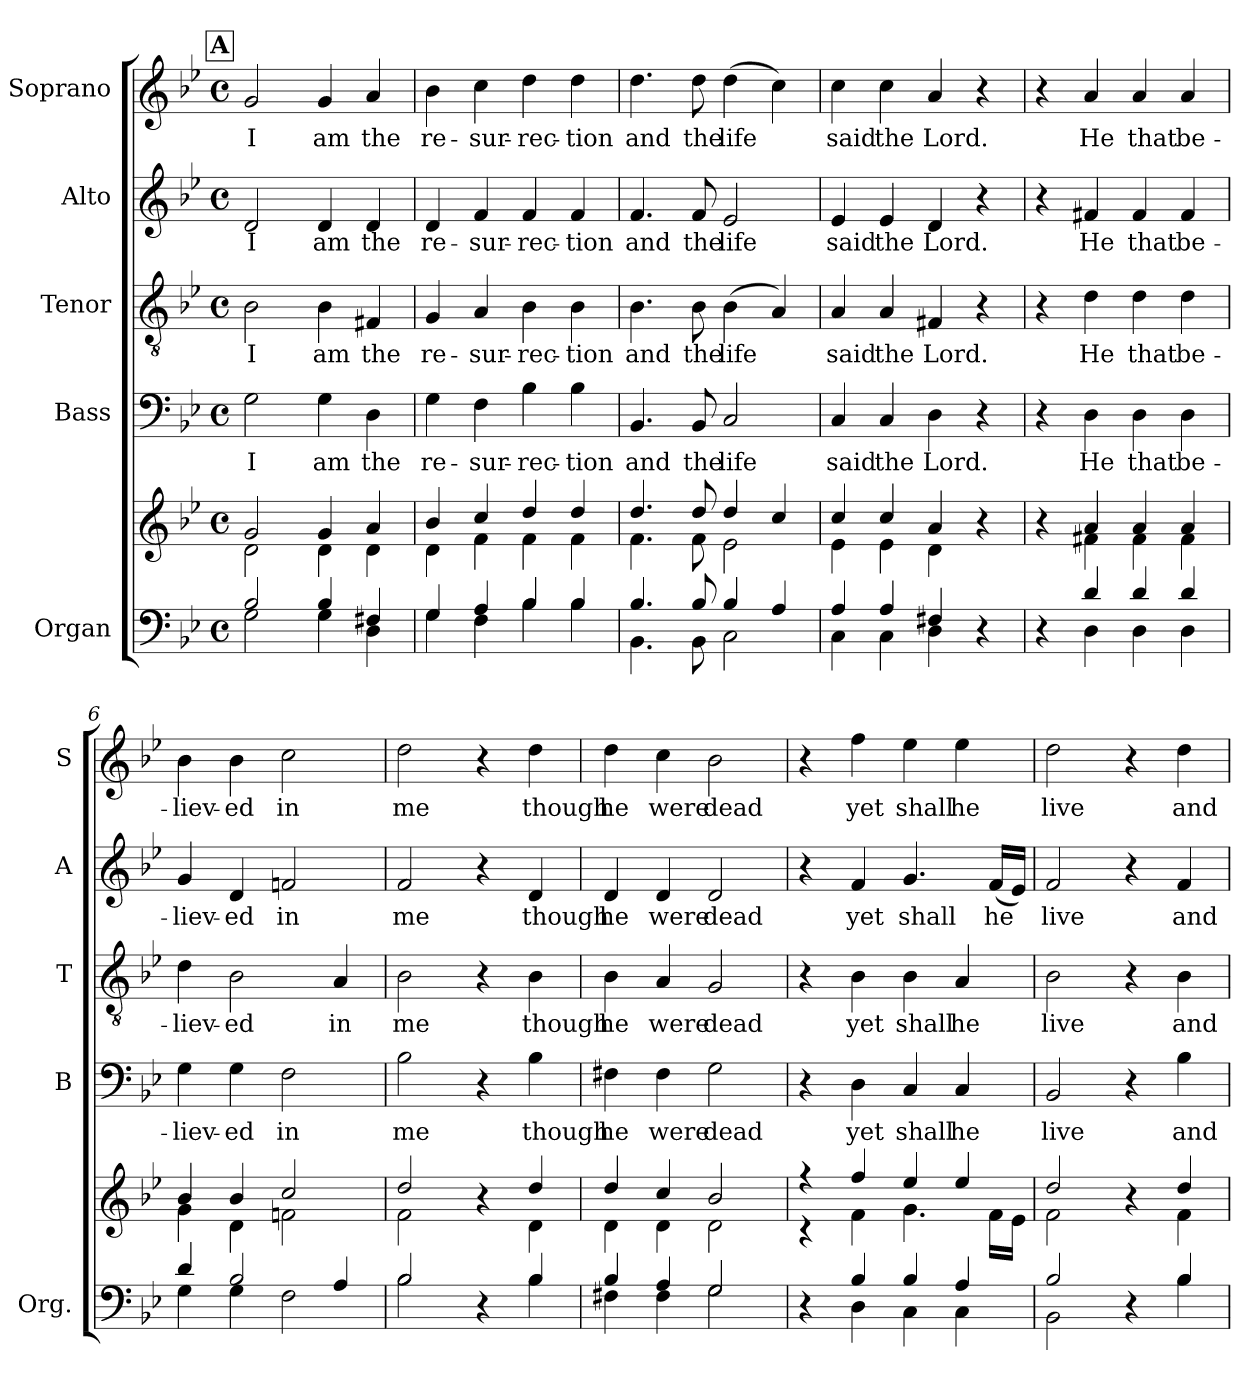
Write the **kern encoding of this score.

**kern	**kern	**kern	**text	**kern	**text	**kern	**text	**kern	**text
*part5	*part5	*part4	*part4	*part3	*part3	*part2	*part2	*part1	*part1
*staff6	*staff5	*staff4	*staff4	*staff3	*staff3	*staff2	*staff2	*staff1	*staff1
*I"Organ	*	*I"Bass	*	*I"Tenor	*	*I"Alto	*	*I"Soprano	*
*I'Org.	*	*I'B	*	*I'T	*	*I'A	*	*I'S	*
*clefF4	*clefG2	*clefF4	*	*clefGv2	*	*clefG2	*	*clefG2	*
*k[b-e-]	*k[b-e-]	*k[b-e-]	*	*k[b-e-]	*	*k[b-e-]	*	*k[b-e-]	*
*g:	*g:	*g:	*	*g:	*	*g:	*	*g:	*
*M4/4	*M4/4	*M4/4	*	*M4/4	*	*M4/4	*	*M4/4	*
*met(c)	*met(c)	*met(c)	*	*met(c)	*	*met(c)	*	*met(c)	*
!!LO:REH:place=s1:a:B:fs=11.2:t=A
=1	=1	=1	=1	=1	=1	=1	=1	=1	=1
*^	*^	*	*	*	*	*	*	*	*
!	!	!	!	!	!LO:LY:b	!	!LO:LY:b	!	!LO:LY:b	!	!LO:LY:b
2B-/	2G\	2g/	2d\	2G\	I	2B-\	I	2d/	I	2g/	I
!	!	!	!	!	!LO:LY:b	!	!LO:LY:b	!	!LO:LY:b	!	!LO:LY:b
4B-/	4G\	4g/	4d\	4G\	am	4B-\	am	4d/	am	4g/	am
!	!	!	!	!	!LO:LY:b	!	!LO:LY:b	!	!LO:LY:b	!	!LO:LY:b
4F#X/	4D\	4a/	4d\	4D\	the	4F#X/	the	4d/	the	4a/	the
=2	=2	=2	=2	=2	=2	=2	=2	=2	=2	=2	=2
!	!	!	!	!	!LO:LY:b	!	!LO:LY:b	!	!LO:LY:b	!	!LO:LY:b
4G/	4G\	4b-/	4d\	4G\	re-	4G/	re-	4d/	re-	4b-\	re-
!	!	!	!	!	!LO:LY:b	!	!LO:LY:b	!	!LO:LY:b	!	!LO:LY:b
4A/	4F\	4cc/	4f\	4F\	-sur-	4A/	-sur-	4f/	-sur-	4cc\	-sur-
!	!	!	!	!	!LO:LY:b	!	!LO:LY:b	!	!LO:LY:b	!	!LO:LY:b
4B-/	4B-\	4dd/	4f\	4B-\	-rec-	4B-\	-rec-	4f/	-rec-	4dd\	-rec-
!	!	!	!	!	!LO:LY:b	!	!LO:LY:b	!	!LO:LY:b	!	!LO:LY:b
4B-/	4B-\	4dd/	4f\	4B-\	-tion	4B-\	-tion	4f/	-tion	4dd\	-tion
=3	=3	=3	=3	=3	=3	=3	=3	=3	=3	=3	=3
!	!	!	!	!	!LO:LY:b	!	!LO:LY:b	!	!LO:LY:b	!	!LO:LY:b
4.B-/	4.BB-\	4.dd/	4.f\	4.BB-/	and	4.B-\	and	4.f/	and	4.dd\	and
!	!	!	!	!	!LO:LY:b	!	!LO:LY:b	!	!LO:LY:b	!	!LO:LY:b
8B-/	8BB-\	8dd/	8f\	8BB-/	the	8B-\	the	8f/	the	8dd\	the
!	!	!	!	!	!LO:LY:b	!	!LO:LY:b	!	!LO:LY:b	!	!LO:LY:b
4B-/	2C\	4dd/	2e-\	2C/	life	(>4B-\	life	2e-/	life	(>4dd\	life
4A/	.	4cc/	.	.	.	4A/)	.	.	.	4cc\)	.
=4	=4	=4	=4	=4	=4	=4	=4	=4	=4	=4	=4
!	!	!	!	!	!LO:LY:b	!	!LO:LY:b	!	!LO:LY:b	!	!LO:LY:b
4A/	4C\	4cc/	4e-\	4C/	said	4A/	said	4e-/	said	4cc\	said
!	!	!	!	!	!LO:LY:b	!	!LO:LY:b	!	!LO:LY:b	!	!LO:LY:b
4A/	4C\	4cc/	4e-\	4C/	the	4A/	the	4e-/	the	4cc\	the
!	!	!	!	!	!LO:LY:b	!	!LO:LY:b	!	!LO:LY:b	!	!LO:LY:b
4F#X/	4D\	4a/	4d\	4D\	Lord.	4F#X/	Lord.	4d/	Lord.	4a/	Lord.
4r	4ryy	4r	4ryy	4r	.	4r	.	4r	.	4r	.
=5	=5	=5	=5	=5	=5	=5	=5	=5	=5	=5	=5
4r	4ryy	4r	4ryy	4r	.	4r	.	4r	.	4r	.
!	!	!	!	!	!LO:LY:b	!	!LO:LY:b	!	!LO:LY:b	!	!LO:LY:b
4d/	4D\	4a/	4f#X\	4D\	He	4d\	He	4f#X/	He	4a/	He
!	!	!	!	!	!LO:LY:b	!	!LO:LY:b	!	!LO:LY:b	!	!LO:LY:b
4d/	4D\	4a/	4f#\	4D\	that	4d\	that	4f#/	that	4a/	that
!	!	!	!	!	!LO:LY:b	!	!LO:LY:b	!	!LO:LY:b	!	!LO:LY:b
4d/	4D\	4a/	4f#\	4D\	be-	4d\	be-	4f#/	be-	4a/	be-
!!LO:LB:g=z
=6	=6	=6	=6	=6	=6	=6	=6	=6	=6	=6	=6
!	!	!	!	!	!LO:LY:b	!	!LO:LY:b	!	!LO:LY:b	!	!LO:LY:b
4d/	4G\	4b-/	4g\	4G\	-liev-	4d\	-liev-	4g/	-liev-	4b-\	-liev-
!	!	!	!	!	!LO:LY:b	!	!LO:LY:b	!	!LO:LY:b	!	!LO:LY:b
2B-/	4G\	4b-/	4d\	4G\	-ed	2B-\	-ed	4d/	-ed	4b-\	-ed
!	!	!	!	!	!LO:LY:b	!	!	!	!LO:LY:b	!	!LO:LY:b
.	2F\	2cc/	2fni\	2F\	in	.	.	2fni/	in	2cc\	in
!	!	!	!	!	!	!	!LO:LY:b	!	!	!	!
4A/	.	.	.	.	.	4A/	in	.	.	.	.
=7	=7	=7	=7	=7	=7	=7	=7	=7	=7	=7	=7
!	!	!	!	!	!LO:LY:b	!	!LO:LY:b	!	!LO:LY:b	!	!LO:LY:b
2B-/	2B-\	2dd/	2f\	2B-\	me	2B-\	me	2f/	me	2dd\	me
4r	4ryy	4r	4ryy	4r	.	4r	.	4r	.	4r	.
!	!	!	!	!	!LO:LY:b	!	!LO:LY:b	!	!LO:LY:b	!	!LO:LY:b
4B-/	4B-\	4dd/	4d\	4B-\	though	4B-\	though	4d/	though	4dd\	though
=8	=8	=8	=8	=8	=8	=8	=8	=8	=8	=8	=8
!	!	!	!	!	!LO:LY:b	!	!LO:LY:b	!	!LO:LY:b	!	!LO:LY:b
4B-/	4F#X\	4dd/	4d\	4F#X\	he	4B-\	he	4d/	he	4dd\	he
!	!	!	!	!	!LO:LY:b	!	!LO:LY:b	!	!LO:LY:b	!	!LO:LY:b
4A/	4F#\	4cc/	4d\	4F#\	were	4A/	were	4d/	were	4cc\	were
!	!	!	!	!	!LO:LY:b	!	!LO:LY:b	!	!LO:LY:b	!	!LO:LY:b
2G/	2G\	2b-/	2d\	2G\	dead	2G/	dead	2d/	dead	2b-\	dead
=9	=9	=9	=9	=9	=9	=9	=9	=9	=9	=9	=9
4r	4ryy	4r	4rc	4r	.	4r	.	4r	.	4r	.
!	!	!	!	!	!LO:LY:b	!	!LO:LY:b	!	!LO:LY:b	!	!LO:LY:b
4B-/	4D\	4ff/	4f\	4D\	yet	4B-\	yet	4f/	yet	4ff\	yet
!	!	!	!	!	!LO:LY:b	!	!LO:LY:b	!	!LO:LY:b	!	!LO:LY:b
4B-/	4C\	4ee-/	4.g\	4C/	shall	4B-\	shall	4.g/	shall	4ee-\	shall
!	!	!	!	!	!LO:LY:b	!	!LO:LY:b	!	!	!	!LO:LY:b
4A/	4C\	4ee-/	.	4C/	he	4A/	he	.	.	4ee-\	he
!	!	!	!	!	!	!	!	!	!LO:LY:b	!	!
.	.	.	16f\LL	.	.	.	.	(<16f/LL	he	.	.
.	.	.	16e-\JJ	.	.	.	.	16e-/JJ)	.	.	.
=10	=10	=10	=10	=10	=10	=10	=10	=10	=10	=10	=10
!	!	!	!	!	!LO:LY:b	!	!LO:LY:b	!	!LO:LY:b	!	!LO:LY:b
2B-/	2BB-\	2dd/	2f\	2BB-/	live	2B-\	live	2f/	live	2dd\	live
4r	4ryy	4r	4ryy	4r	.	4r	.	4r	.	4r	.
!	!	!	!	!	!LO:LY:b	!	!LO:LY:b	!	!LO:LY:b	!	!LO:LY:b
4B-/	4B-\	4dd/	4f\	4B-\	and	4B-\	and	4f/	and	4dd\	and
*v	*v	*	*	*	*	*	*	*	*	*	*
*	*v	*v	*	*	*	*	*	*	*	*
=	=	=	=	=	=	=	=	=	=
*-	*-	*-	*-	*-	*-	*-	*-	*-	*-
